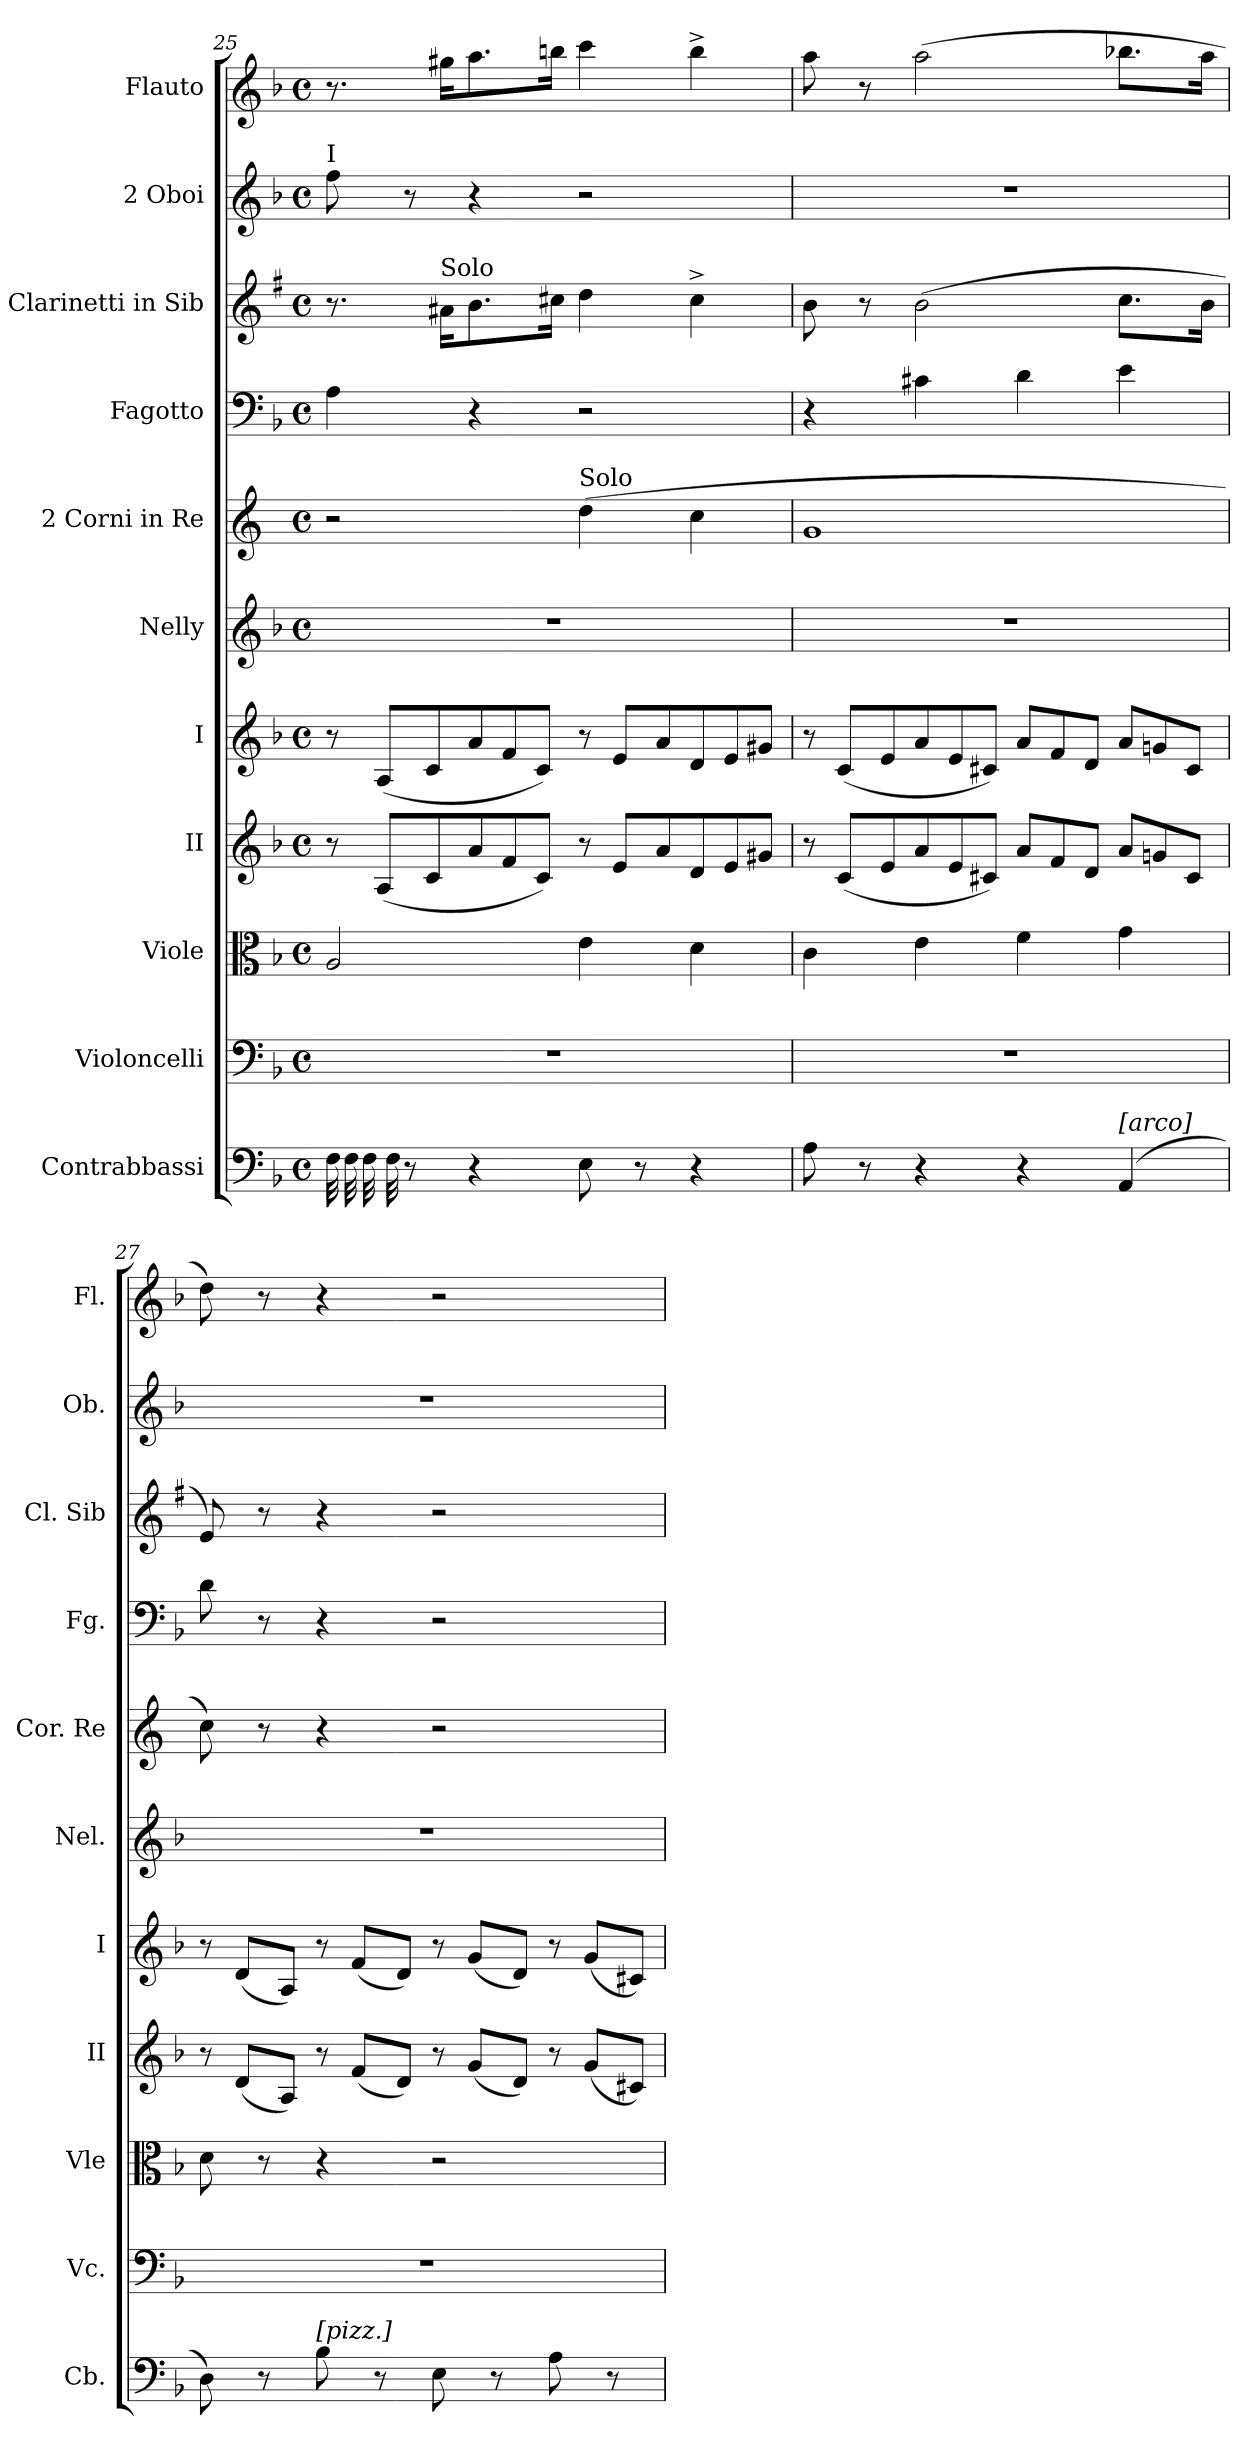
**kern	**kern	**kern	**kern	**kern	**kern	**kern	**kern	**kern	**kern	**kern
*part11	*part10	*part9	*part8	*part7	*part6	*part5	*part4	*part3	*part2	*part1
*staff11	*staff10	*staff9	*staff8	*staff7	*staff6	*staff5	*staff4	*staff3	*staff2	*staff1
*I"Contrabbassi	*I"Violoncelli	*I"Viole	*I"II	*I"I	*I"Nelly	*I"2 Corni in Re	*I"Fagotto	*I"2 Clarinetti in Sib	*I"2 Oboi	*I"Flauto
*I'Cb.	*I'Vc.	*I'Vle	*I'II	*I'I	*I'Nel.	*I'Cor. Re	*I'Fg.	*I'Cl. Sib	*I'Ob.	*I'Fl.
!!LO:PB:g=z
*clefF4	*clefF4	*clefC3	*clefG2	*clefG2	*clefG2	*clefG2	*clefF4	*clefG2	*clefG2	*clefG2
*	*	*	*	*	*	*	*	*ITrd1c2	*	*
*k[b-]	*k[b-]	*k[b-]	*k[b-]	*k[b-]	*k[b-]	*k[]	*k[b-]	*k[b-]	*k[b-]	*k[b-]
*F:	*F:	*F:	*F:	*F:	*F:	*C:	*F:	*F:	*F:	*F:
*M4/4	*M4/4	*M4/4	*M4/4	*M4/4	*M4/4	*M4/4	*M4/4	*M4/4	*M4/4	*M4/4
*met(c)	*met(c)	*met(c)	*met(c)	*met(c)	*met(c)	*met(c)	*met(c)	*met(c)	*met(c)	*met(c)
*	*	*	*Xtuplet	*Xtuplet	*	*	*	*	*	*
=25	=25	=25	=25	=25	=25	=25	=25	=25	=25	=25
!	!	!	!	!	!	!	!	!	!LO:TX:a:t=I	!
*tremolo	*	*	*	*	*	*	*	*	*	*
32F\	1r	2A/	12r	12r	1r	2r	4A\	8.r	8ff\	8.r
32F\	.	.	.	.	.	.	.	.	.	.
32F\	.	.	.	.	.	.	.	.	.	.
.	.	.	(<12A/L	(<12A/L	.	.	.	.	.	.
32F\	.	.	.	.	.	.	.	.	.	.
*Xtremolo	*	*	*	*	*	*	*	*	*	*
8r	.	.	.	.	.	.	.	.	8r	.
.	.	.	12c/	12c/	.	.	.	.	.	.
!	!	!	!	!	!	!	!	!LO:TX:a:t=Solo	!	!
.	.	.	.	.	.	.	.	16g#X\KL	.	16gg#X\KL
4r	.	.	12a/	12a/	.	.	4r	8.a\	4r	8.aa\
.	.	.	12f/	12f/	.	.	.	.	.	.
.	.	.	12c/J)	12c/J)	.	.	.	.	.	.
.	.	.	.	.	.	.	.	16bn\Jk	.	16bbn\Jk
!	!	!	!	!	!	!LO:TX:a:t=Solo	!	!	!	!
8E\	.	4e\	12r	12r	.	(>4dd\	2r	4cc\	2r	4ccc\
.	.	.	12e/L	12e/L	.	.	.	.	.	.
8r	.	.	.	.	.	.	.	.	.	.
.	.	.	12a/	12a/	.	.	.	.	.	.
4r	.	4d\	12d/	12d/	.	4cc\	.	4b^>\	.	4bb^>\
.	.	.	12e/	12e/	.	.	.	.	.	.
.	.	.	12g#X/J	12g#X/J	.	.	.	.	.	.
=26	=26	=26	=26	=26	=26	=26	=26	=26	=26	=26
8A\	1r	4c\	12r	12r	1r	1g	4r	8a\	1r	8aa\
.	.	.	(<12c/L	(<12c/L	.	.	.	.	.	.
8r	.	.	.	.	.	.	.	8r	.	8r
.	.	.	12e/	12e/	.	.	.	.	.	.
4r	.	4e\	12a/	12a/	.	.	4c#X\	(>2a\	.	(>2aa\
.	.	.	12e/	12e/	.	.	.	.	.	.
.	.	.	12c#X/J)	12c#X/J)	.	.	.	.	.	.
4r	.	4f\	12a/L	12a/L	.	.	4d\	.	.	.
.	.	.	12f/	12f/	.	.	.	.	.	.
.	.	.	12d/J	12d/J	.	.	.	.	.	.
!LO:TX:a:t=[arco]	!	!	!	!	!	!	!	!	!	!
(4AA/	.	4g\	12a/L	12a/L	.	.	4e\	8.b-\L	.	8.bb-X\L
.	.	.	12gn/	12gn/	.	.	.	.	.	.
.	.	.	12c#/J	12c#/J	.	.	.	.	.	.
.	.	.	.	.	.	.	.	16a\Jk	.	16aa\Jk
=27	=27	=27	=27	=27	=27	=27	=27	=27	=27	=27
8D\)	1r	8d\	12r	12r	1r	8cc)	8d\	8d/)	1r	8dd\)
.	.	.	(<12d/L	(<12d/L	.	.	.	.	.	.
8r	.	8r	.	.	.	8r	8r	8r	.	8r
.	.	.	12A/J)	12A/J)	.	.	.	.	.	.
!LO:TX:a:t=[pizz.]	!	!	!	!	!	!	!	!	!	!
8B-\	.	4r	12r	12r	.	4r	4r	4r	.	4r
.	.	.	(<12f/L	(<12f/L	.	.	.	.	.	.
8r	.	.	.	.	.	.	.	.	.	.
.	.	.	12d/J)	12d/J)	.	.	.	.	.	.
8E\	.	2r	12r	12r	.	2r	2r	2r	.	2r
.	.	.	(<12g/L	(<12g/L	.	.	.	.	.	.
8r	.	.	.	.	.	.	.	.	.	.
.	.	.	12d/J)	12d/J)	.	.	.	.	.	.
8A\	.	.	12r	12r	.	.	.	.	.	.
.	.	.	(<12g/L	(<12g/L	.	.	.	.	.	.
8r	.	.	.	.	.	.	.	.	.	.
.	.	.	12c#X/J)	12c#X/J)	.	.	.	.	.	.
=	=	=	=	=	=	=	=	=	=	=
*-	*-	*-	*-	*-	*-	*-	*-	*-	*-	*-
